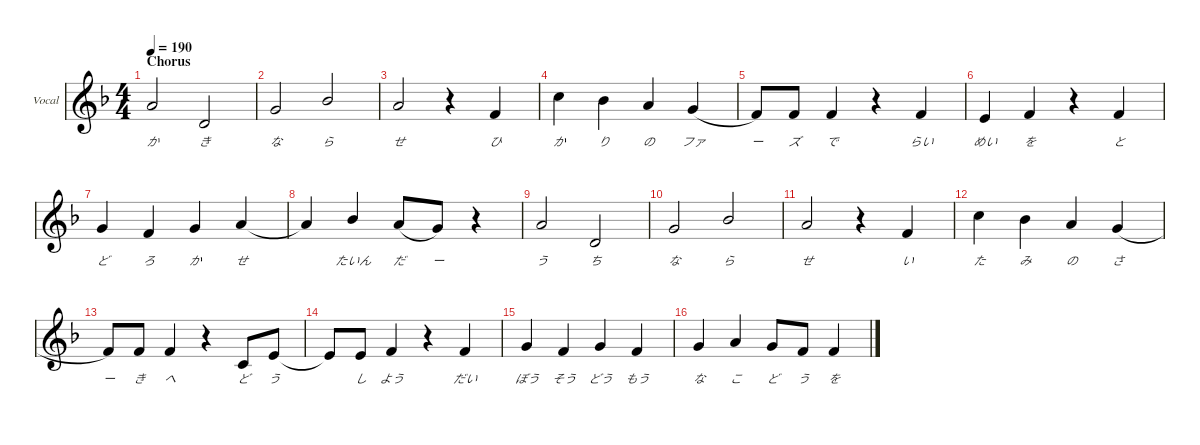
\defaultSystemsLayout 4
\hideDynamics
\bracketExtendMode nobrackets
\firstSystemTrackNameOrientation horizontal
\track ("Vocal" "Vocal") {defaultSystemsLayout 4 mute instrument lead7fifths}
\staff {score}
\tuning (E4 B3 G3 D3 A2 E2)
\ts (4 4)
\section ("" "Chorus")
\tempo 190
\clef g2
\scale
0.284145
\ks dminor
5.1{acc forcenatural}.2{lyrics (0 "か") lyrics (1 "") lyrics (2 "") lyrics (3 "") lyrics (4 "") dy f beam Up} 3.2{acc forcenatural}.2{lyrics (0 "き") lyrics (1 "") lyrics (2 "") lyrics (3 "") lyrics (4 "") beam Up} |
\scale
0.238618 3.1{acc forcenatural}.2{lyrics (0 "な") lyrics (1 "") lyrics (2 "") lyrics (3 "") lyrics (4 "") beam Up} 6.1{acc b}.2{lyrics (0 "ら") lyrics (1 "") lyrics (2 "") lyrics (3 "") lyrics (4 "") beam Up} |
\scale
0.238619 5.1{acc forcenatural}.2{lyrics (0 "せ") lyrics (1 "") lyrics (2 "") lyrics (3 "") lyrics (4 "") beam Up} r.4{beam Down} 1.1{acc forcenatural}.4{lyrics (0 "ひ") lyrics (1 "") lyrics (2 "") lyrics (3 "") lyrics (4 "") beam Up} |
\scale
0.238618 8.1{acc forcenatural}.4{lyrics (0 "か") lyrics (1 "") lyrics (2 "") lyrics (3 "") lyrics (4 "") beam Down} 6.1{acc b}.4{lyrics (0 "り") lyrics (1 "") lyrics (2 "") lyrics (3 "") lyrics (4 "") beam Down} 5.1{acc forcenatural}.4{lyrics (0 "の") lyrics (1 "") lyrics (2 "") lyrics (3 "") lyrics (4 "") beam Up} 3.1{acc forcenatural}.4{lyrics (0 "ファ") lyrics (1 "") lyrics (2 "") lyrics (3 "") lyrics (4 "") legatoorigin beam Up} |
\scale
0.284145 1.1{acc forcenatural}.8{lyrics (0 "ー") lyrics (1 "") lyrics (2 "") lyrics (3 "") lyrics (4 "") beam Up} 1.1{acc forcenatural}.8{lyrics (0 "ズ") lyrics (1 "") lyrics (2 "") lyrics (3 "") lyrics (4 "") beam Up} 1.1{acc forcenatural}.4{lyrics (0 "で") lyrics (1 "") lyrics (2 "") lyrics (3 "") lyrics (4 "") beam Up} r.4{beam Down} 1.1{acc forcenatural}.4{lyrics (0 "らい") lyrics (1 "") lyrics (2 "") lyrics (3 "") lyrics (4 "") beam Up} |
\scale
0.238618 0.1{acc forcenatural}.4{lyrics (0 "めい") lyrics (1 "") lyrics (2 "") lyrics (3 "") lyrics (4 "") beam Up} 1.1{acc forcenatural}.4{lyrics (0 "を") lyrics (1 "") lyrics (2 "") lyrics (3 "") lyrics (4 "") beam Up} r.4{beam Down} 1.1{acc forcenatural}.4{lyrics (0 "と") lyrics (1 "") lyrics (2 "") lyrics (3 "") lyrics (4 "") beam Up} |
\scale
0.238618 3.1{acc forcenatural}.4{lyrics (0 "ど") lyrics (1 "") lyrics (2 "") lyrics (3 "") lyrics (4 "") beam Up} 1.1{acc forcenatural}.4{lyrics (0 "ろ") lyrics (1 "") lyrics (2 "") lyrics (3 "") lyrics (4 "") beam Up} 3.1{acc forcenatural}.4{lyrics (0 "か") lyrics (1 "") lyrics (2 "") lyrics (3 "") lyrics (4 "") beam Up} 5.1{acc forcenatural}.4{lyrics (0 "せ") lyrics (1 "") lyrics (2 "") lyrics (3 "") lyrics (4 "") beam Up} |
\scale
0.238618 5.1{t acc forcenatural}.4{beam Up} 6.1{acc b}.4{lyrics (0 "たいん") lyrics (1 "") lyrics (2 "") lyrics (3 "") lyrics (4 "") beam Up} 5.1{acc forcenatural}.8{lyrics (0 "だ") lyrics (1 "") lyrics (2 "") lyrics (3 "") lyrics (4 "") legatoorigin beam Up} 3.1{acc forcenatural}.8{lyrics (0 "ー") lyrics (1 "") lyrics (2 "") lyrics (3 "") lyrics (4 "") beam Up} r.4{beam Down} |
\scale
0.284145 5.1{acc forcenatural}.2{lyrics (0 "う") lyrics (1 "") lyrics (2 "") lyrics (3 "") lyrics (4 "") beam Up} 3.2{acc forcenatural}.2{lyrics (0 "ち") lyrics (1 "") lyrics (2 "") lyrics (3 "") lyrics (4 "") beam Up} |
\scale
0.238618 3.1{acc forcenatural}.2{lyrics (0 "な") lyrics (1 "") lyrics (2 "") lyrics (3 "") lyrics (4 "") beam Up} 6.1{acc b}.2{lyrics (0 "ら") lyrics (1 "") lyrics (2 "") lyrics (3 "") lyrics (4 "") beam Up} |
\scale
0.238618 5.1{acc forcenatural}.2{lyrics (0 "せ") lyrics (1 "") lyrics (2 "") lyrics (3 "") lyrics (4 "") beam Up} r.4{beam Down} 1.1{acc forcenatural}.4{lyrics (0 "い") lyrics (1 "") lyrics (2 "") lyrics (3 "") lyrics (4 "") beam Up} |
\scale
0.238619 8.1{acc forcenatural}.4{lyrics (0 "た") lyrics (1 "") lyrics (2 "") lyrics (3 "") lyrics (4 "") beam Down} 6.1{acc b}.4{lyrics (0 "み") lyrics (1 "") lyrics (2 "") lyrics (3 "") lyrics (4 "") beam Down} 5.1{acc forcenatural}.4{lyrics (0 "の") lyrics (1 "") lyrics (2 "") lyrics (3 "") lyrics (4 "") beam Up} 3.1{acc forcenatural}.4{lyrics (0 "さ") lyrics (1 "") lyrics (2 "") lyrics (3 "") lyrics (4 "") legatoorigin beam Up} |
\scale
0.284145 1.1{acc forcenatural}.8{lyrics (0 "ー") lyrics (1 "") lyrics (2 "") lyrics (3 "") lyrics (4 "") beam Up} 1.1{acc forcenatural}.8{lyrics (0 "き") lyrics (1 "") lyrics (2 "") lyrics (3 "") lyrics (4 "") beam Up} 1.1{acc forcenatural}.4{lyrics (0 "へ") lyrics (1 "") lyrics (2 "") lyrics (3 "") lyrics (4 "") beam Up} r.4{beam Down} 1.2{acc forcenatural}.8{lyrics (0 "ど") lyrics (1 "") lyrics (2 "") lyrics (3 "") lyrics (4 "") beam Up} 0.1{acc forcenatural}.8{lyrics (0 "う") lyrics (1 "") lyrics (2 "") lyrics (3 "") lyrics (4 "") beam Up} |
\scale
0.238619 0.1{t acc forcenatural}.8{beam Up} 0.1{acc forcenatural}.8{lyrics (0 "し") lyrics (1 "") lyrics (2 "") lyrics (3 "") lyrics (4 "") beam Up} 1.1{acc forcenatural}.4{lyrics (0 "よう") lyrics (1 "") lyrics (2 "") lyrics (3 "") lyrics (4 "") beam Up} r.4{beam Down} 1.1{acc forcenatural}.4{lyrics (0 "だい") lyrics (1 "") lyrics (2 "") lyrics (3 "") lyrics (4 "") beam Up} |
\scale
0.238618 3.1{acc forcenatural}.4{lyrics (0 "ぼう") lyrics (1 "") lyrics (2 "") lyrics (3 "") lyrics (4 "") beam Up} 1.1{acc forcenatural}.4{lyrics (0 "そう") lyrics (1 "") lyrics (2 "") lyrics (3 "") lyrics (4 "") beam Up} 3.1{acc forcenatural}.4{lyrics (0 "どう") lyrics (1 "") lyrics (2 "") lyrics (3 "") lyrics (4 "") beam Up} 1.1{acc forcenatural}.4{lyrics (0 "もう") lyrics (1 "") lyrics (2 "") lyrics (3 "") lyrics (4 "") beam Up} |
\scale
0.238618 3.1{acc forcenatural}.4{lyrics (0 "な") lyrics (1 "") lyrics (2 "") lyrics (3 "") lyrics (4 "") beam Up} 5.1{acc forcenatural}.4{lyrics (0 "こ") lyrics (1 "") lyrics (2 "") lyrics (3 "") lyrics (4 "") beam Up} 3.1{acc forcenatural}.8{lyrics (0 "ど") lyrics (1 "") lyrics (2 "") lyrics (3 "") lyrics (4 "") beam Up} 1.1{acc forcenatural}.8{lyrics (0 "う") lyrics (1 "") lyrics (2 "") lyrics (3 "") lyrics (4 "") beam Up} 1.1{acc forcenatural}.4{lyrics (0 "を") lyrics (1 "") lyrics (2 "") lyrics (3 "") lyrics (4 "") beam Up}
